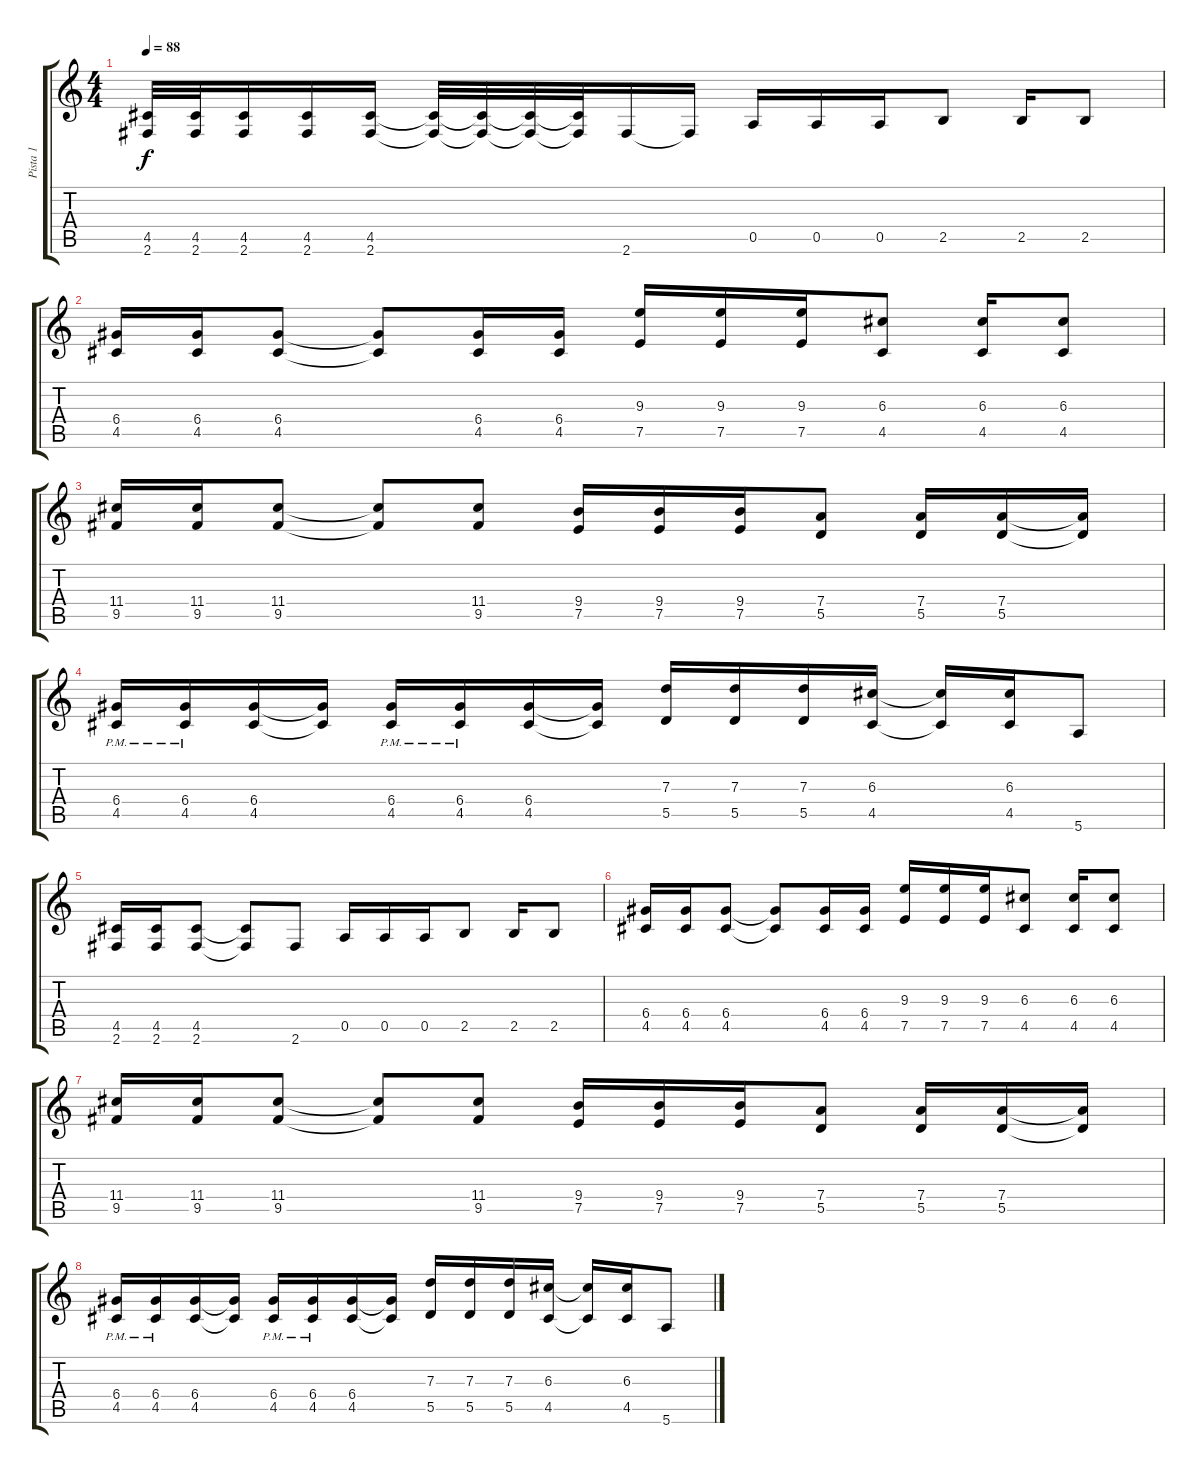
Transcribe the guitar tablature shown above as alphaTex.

\track ("Pista 1" "Pista 1") {instrument distortionguitar}
\staff {score tabs}
\tuning (E4 B3 G3 D3 A2 E2) {hide}
\ts (4 4)
\tempo 88
\clef g2
\ks c
(4.5 2.6).32{dy f instrument distortionguitar} (4.5 2.6).32 (4.5 2.6).16 (4.5 2.6).16 (4.5 2.6).16 (4.5{t} 2.6{t}).32 (4.5{t} 2.6{t}).32 (4.5{t} 2.6{t}).32 (4.5{t} 2.6{t}).32 2.6.16 2.6{t}.16 0.5.16 0.5.16 0.5.16 2.5.8 2.5.16 2.5.8 |
(6.4 4.5).16 (6.4 4.5).16 (6.4 4.5).8 (6.4{t} 4.5{t}).8 (6.4 4.5).16 (6.4 4.5).16 (9.3 7.5).16 (9.3 7.5).16 (9.3 7.5).16 (6.3 4.5).8 (6.3 4.5).16 (6.3 4.5).8 |
(11.4 9.5).16 (11.4 9.5).16 (11.4 9.5).8 (11.4{t} 9.5{t}).8 (11.4 9.5).8 (9.4 7.5).16 (9.4 7.5).16 (9.4 7.5).16 (7.4 5.5).8 (7.4 5.5).16 (7.4 5.5).16 (7.4{t} 5.5{t}).16 |
(6.4{pm} 4.5{pm}).16 (6.4{pm} 4.5{pm}).16 (6.4 4.5).16 (6.4{t} 4.5{t}).16 (6.4{pm} 4.5{pm}).16 (6.4 4.5{pm}).16 (6.4 4.5).16 (6.4{t} 4.5{t}).16 (7.3 5.5).16 (7.3 5.5).16 (7.3 5.5).16 (6.3 4.5).16 (6.3{t} 4.5{t}).16 (6.3 4.5).16 5.6.8 |
(4.5 2.6).16 (4.5 2.6).16 (4.5 2.6).8 (4.5{t} 2.6{t}).8 2.6.8 0.5.16 0.5.16 0.5.16 2.5.8 2.5.16 2.5.8 |
(6.4 4.5).16 (6.4 4.5).16 (6.4 4.5).8 (6.4{t} 4.5{t}).8 (6.4 4.5).16 (6.4 4.5).16 (9.3 7.5).16 (9.3 7.5).16 (9.3 7.5).16 (6.3 4.5).8 (6.3 4.5).16 (6.3 4.5).8 |
(11.4 9.5).16 (11.4 9.5).16 (11.4 9.5).8 (11.4{t} 9.5{t}).8 (11.4 9.5).8 (9.4 7.5).16 (9.4 7.5).16 (9.4 7.5).16 (7.4 5.5).8 (7.4 5.5).16 (7.4 5.5).16 (7.4{t} 5.5{t}).16 |
(6.4{pm} 4.5{pm}).16 (6.4{pm} 4.5{pm}).16 (6.4 4.5).16 (6.4{t} 4.5{t}).16 (6.4{pm} 4.5{pm}).16 (6.4 4.5{pm}).16 (6.4 4.5).16 (6.4{t} 4.5{t}).16 (7.3 5.5).16 (7.3 5.5).16 (7.3 5.5).16 (6.3 4.5).16 (6.3{t} 4.5{t}).16 (6.3 4.5).16 5.6.8
